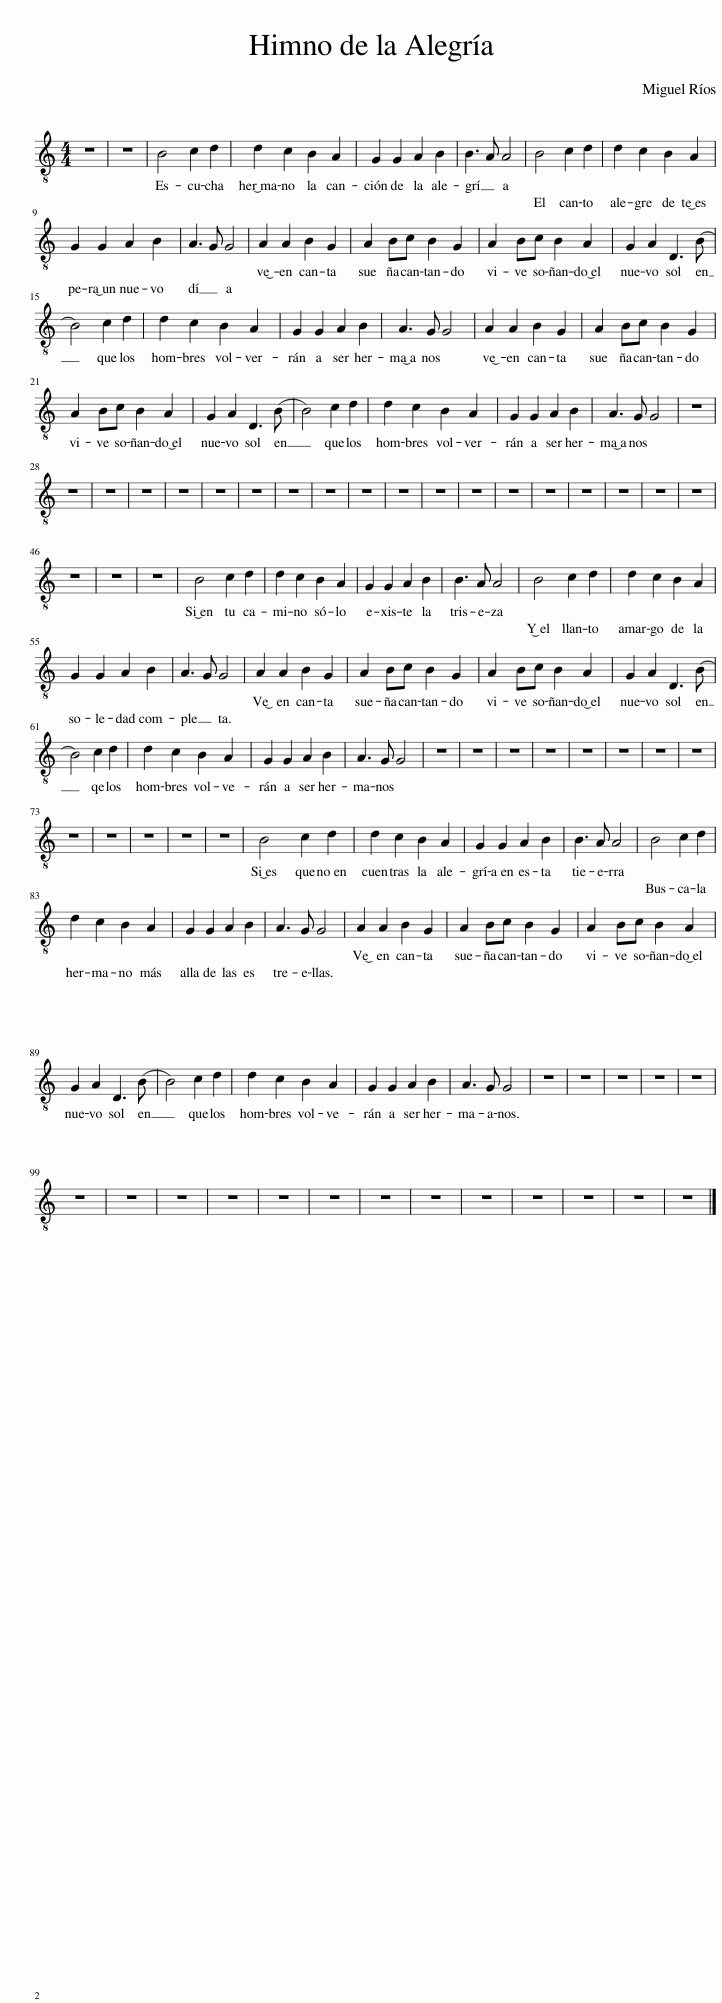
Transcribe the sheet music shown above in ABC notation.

X:1
L:1/8
M:4/4
I:linebreak $
K:C
V:1 treble-8
V:1
 z8 | z8 | B4 c2 d2 | d2 c2 B2 A2 | G2 G2 A2 B2 | %5
 B3 A A4 | B4 c2 d2 | d2 c2 B2 A2 |$ G2 G2 A2 B2 | A3 G G4 | %10
 A2 A2 B2 G2 | A2 Bc B2 G2 | A2 Bc B2 A2 | G2 A2 D3 (B |$ B4) c2 d2 | %15
 d2 c2 B2 A2 | G2 G2 A2 B2 | A3 G G4 | A2 A2 B2 G2 | A2 Bc B2 G2 |$ %20
 A2 Bc B2 A2 | G2 A2 D3 (B | B4) c2 d2 | d2 c2 B2 A2 | G2 G2 A2 B2 | %25
 A3 G G4 | z8 |$ z8 | z8 | z8 | %30
 z8 | z8 | z8 | z8 | z8 | %35
 z8 | z8 | z8 | z8 | z8 | %40
 z8 | z8 | z8 | z8 | z8 |$ %45
 z8 | z8 | z8 | B4 c2 d2 | d2 c2 B2 A2 | %50
 G2 G2 A2 B2 | B3 A A4 | B4 c2 d2 | d2 c2 B2 A2 |$ G2 G2 A2 B2 | %55
 A3 G G4 | A2 A2 B2 G2 | A2 Bc B2 G2 | A2 Bc B2 A2 | G2 A2 D3 (B |$ %60
 B4) c2 d2 | d2 c2 B2 A2 | G2 G2 A2 B2 | A3 G G4 | z8 | %65
 z8 | z8 | z8 | z8 | z8 | %70
 z8 | z8 |$ z8 | z8 | z8 | %75
 z8 | z8 | B4 c2 d2 | d2 c2 B2 A2 | G2 G2 A2 B2 | %80
 B3 A A4 | B4 c2 d2 |$ d2 c2 B2 A2 | G2 G2 A2 B2 | A3 G G4 | %85
 A2 A2 B2 G2 | A2 Bc B2 G2 | A2 Bc B2 A2 |$ G2 A2 D3 (B | B4) c2 d2 | %90
 d2 c2 B2 A2 | G2 G2 A2 B2 | A3 G G4 | z8 | z8 | %95
 z8 | z8 | z8 |$ z8 | z8 | %100
 z8 | z8 | z8 | z8 | z8 | %105
 z8 | z8 | z8 | z8 | z8 | %110
 z8 |] %111
